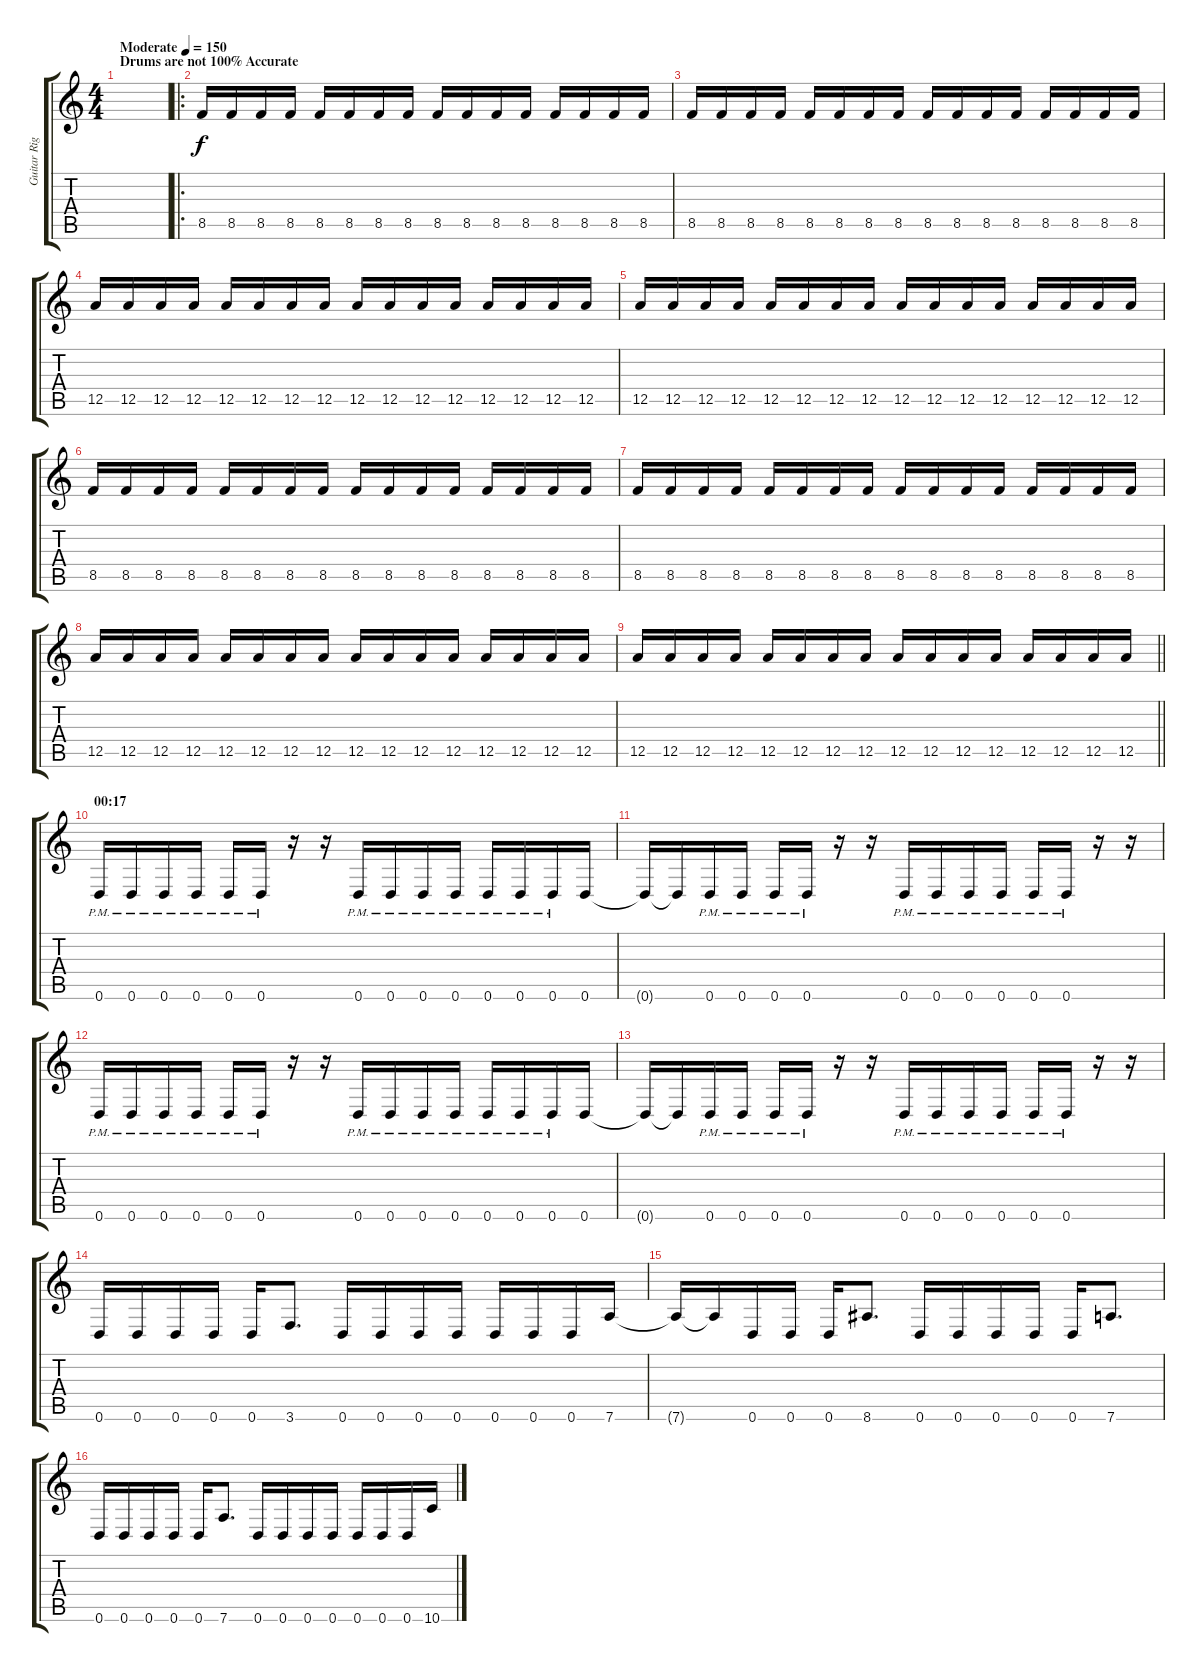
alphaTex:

\track ("Guitar Right" "Guitar Rig") {instrument overdrivenguitar}
\staff {score tabs}
\tuning (E4 B3 G3 D3 A2 D2) {hide}
\ts (4 4)
\section ("" "Drums are not 100% Accurate")
\tempo (150 "Moderate")
\clef g2
\ks c
|
\ro
8.5.16 8.5.16 8.5.16 8.5.16 8.5.16 8.5.16 8.5.16 8.5.16 8.5.16 8.5.16 8.5.16 8.5.16 8.5.16 8.5.16 8.5.16 8.5.16 |
8.5.16 8.5.16 8.5.16 8.5.16 8.5.16 8.5.16 8.5.16 8.5.16 8.5.16 8.5.16 8.5.16 8.5.16 8.5.16 8.5.16 8.5.16 8.5.16 |
12.5.16 12.5.16 12.5.16 12.5.16 12.5.16 12.5.16 12.5.16 12.5.16 12.5.16 12.5.16 12.5.16 12.5.16 12.5.16 12.5.16 12.5.16 12.5.16 |
12.5.16 12.5.16 12.5.16 12.5.16 12.5.16 12.5.16 12.5.16 12.5.16 12.5.16 12.5.16 12.5.16 12.5.16 12.5.16 12.5.16 12.5.16 12.5.16 |
8.5.16 8.5.16 8.5.16 8.5.16 8.5.16 8.5.16 8.5.16 8.5.16 8.5.16 8.5.16 8.5.16 8.5.16 8.5.16 8.5.16 8.5.16 8.5.16 |
8.5.16 8.5.16 8.5.16 8.5.16 8.5.16 8.5.16 8.5.16 8.5.16 8.5.16 8.5.16 8.5.16 8.5.16 8.5.16 8.5.16 8.5.16 8.5.16 |
12.5.16 12.5.16 12.5.16 12.5.16 12.5.16 12.5.16 12.5.16 12.5.16 12.5.16 12.5.16 12.5.16 12.5.16 12.5.16 12.5.16 12.5.16 12.5.16 |
\barLineRight lightlight
12.5.16 12.5.16 12.5.16 12.5.16 12.5.16 12.5.16 12.5.16 12.5.16 12.5.16 12.5.16 12.5.16 12.5.16 12.5.16 12.5.16 12.5.16 12.5.16 |
\section ("" "00:17")
0.6{pm}.16 0.6{pm}.16 0.6{pm}.16 0.6{pm}.16 0.6{pm}.16 0.6{pm}.16 r.16 r.16 0.6{pm}.16 0.6{pm}.16 0.6{pm}.16 0.6{pm}.16 0.6{pm}.16 0.6{pm}.16 0.6{pm}.16 0.6.16 |
0.6{t}.16 0.6{t}.16 0.6{pm}.16 0.6{pm}.16 0.6{pm}.16 0.6{pm}.16 r.16 r.16 0.6{pm}.16 0.6{pm}.16 0.6{pm}.16 0.6{pm}.16 0.6{pm}.16 0.6{pm}.16 r.16 r.16 |
0.6{pm}.16 0.6{pm}.16 0.6{pm}.16 0.6{pm}.16 0.6{pm}.16 0.6{pm}.16 r.16 r.16 0.6{pm}.16 0.6{pm}.16 0.6{pm}.16 0.6{pm}.16 0.6{pm}.16 0.6{pm}.16 0.6{pm}.16 0.6.16 |
0.6{t}.16 0.6{t}.16 0.6{pm}.16 0.6{pm}.16 0.6{pm}.16 0.6{pm}.16 r.16 r.16 0.6{pm}.16 0.6{pm}.16 0.6{pm}.16 0.6{pm}.16 0.6{pm}.16 0.6{pm}.16 r.16 r.16 |
0.6.16 0.6.16 0.6.16 0.6.16 0.6.16 3.6.8{d} 0.6.16 0.6.16 0.6.16 0.6.16 0.6.16 0.6.16 0.6.16 7.6.16 |
7.6{t}.16 7.6{t}.16 0.6.16 0.6.16 0.6.16 8.6.8{d} 0.6.16 0.6.16 0.6.16 0.6.16 0.6.16 7.6.8{d} |
0.6.16 0.6.16 0.6.16 0.6.16 0.6.16 7.6.8{d} 0.6.16 0.6.16 0.6.16 0.6.16 0.6.16 0.6.16 0.6.16 10.6.16
